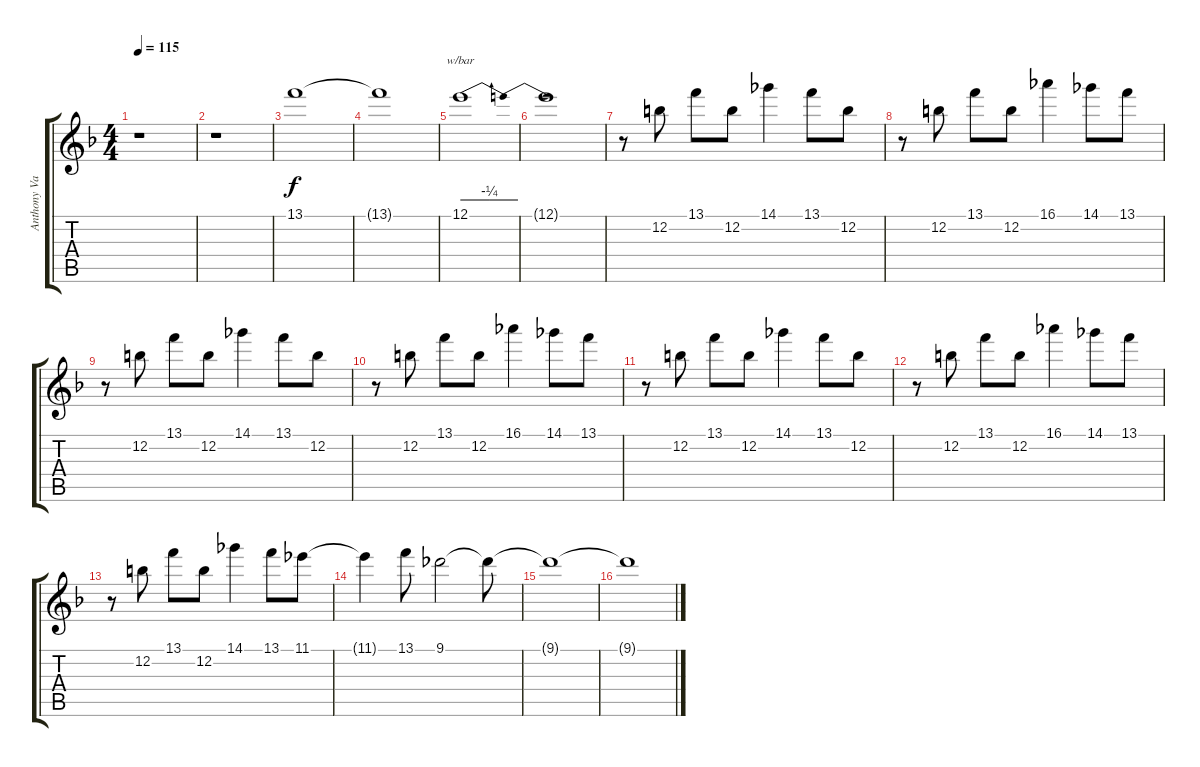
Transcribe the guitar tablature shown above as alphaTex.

\track ("Anthony Valli" "Anthony Va") {instrument distortionguitar}
\staff {score tabs}
\tuning (E4 B3 G3 D3 A2 E2) {hide}
\ts (4 4)
\tempo 115
\clef g2
\ks f
r.1{dy f} |
r.1 |
13.1.1 |
13.1{t}.1 |
12.1.1{tbe (dip default 0 0 30 -1 60 0)} |
12.1{t}.1 |
r.8 12.2.8 13.1.8 12.2.8 14.1.4 13.1.8 12.2.8 |
r.8 12.2.8 13.1.8 12.2.8 16.1.4 14.1.8 13.1.8 |
r.8 12.2.8 13.1.8 12.2.8 14.1.4 13.1.8 12.2.8 |
r.8 12.2.8 13.1.8 12.2.8 16.1.4 14.1.8 13.1.8 |
r.8 12.2.8 13.1.8 12.2.8 14.1.4 13.1.8 12.2.8 |
r.8 12.2.8 13.1.8 12.2.8 16.1.4 14.1.8 13.1.8 |
r.8 12.2.8 13.1.8 12.2.8 14.1.4 13.1.8 11.1.8 |
11.1{t}.4 13.1.8 9.1.2 9.1{t}.8 |
9.1{t}.1 |
9.1{t}.1
